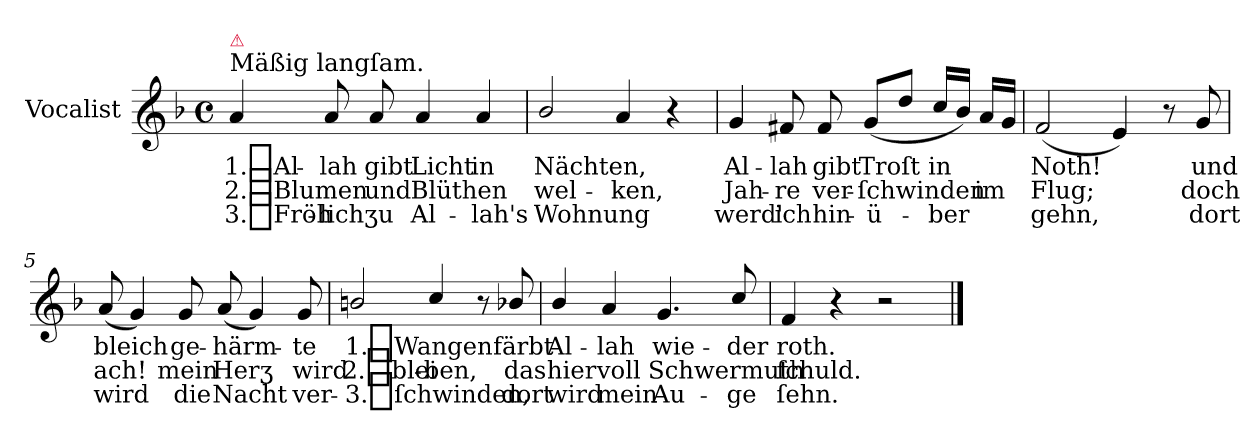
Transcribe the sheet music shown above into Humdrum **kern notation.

**kern	**text	**text	**text
*part1	*part1	*part1	*part1
*staff1	*staff1	*staff1	*staff1
*I"Vocalist	*	*	*
*clefG2	*	*	*
*k[b-]	*	*	*
*F:	*	*	*
*M4/4	*	*	*
*met(c)	*	*	*
=1	=1	=1	=1
!LO:TX:a:t=Mäßig langſam.	!	!	!
!LO:TX:a:color=crimson:t=⚠	!	!	!
4a	1._Al-	2._Blumen	3._Fröh-
8a	-lah	.	-lich
8a	gibt	und	ʒu
4a	Licht	Blüthen	Al-
4a	in	.	-lah's
=2	=2	=2	=2
2b-/	Nächten,	wel-	Wohnung
4a	.	-ken,	.
4r	.	.	.
=3	=3	=3	=3
4g	Al-	Jah-	werd'
8f#X	-lah	-re	ich
8f#	gibt	ver-	hin-
(>8g/L	Troſt	-ſchwinden	-ü-
8ddJ	.	.	.
16cc/LL	in	.	-ber
16b-JJ)	.	.	.
16aLL	.	im	.
16gJJ	.	.	.
=4	=4	=4	=4
(>2f	Noth!	Flug;	gehn,
4e)	.	.	.
8r	.	.	.
8g	und	doch	dort
=5	=5	=5	=5
(>8a	bleich	ach!	wird
4g)	.	.	.
8g	ge-	mein	die
(>8a	-härm-	Herʒ	Nacht
4g)	.	.	.
8g	-te	wird	ver-
=6	=6	=6	=6
2bn/	1._Wangen	2._blei-	-3._ſchwinden,
4cc/	.	-ben,	.
8r	.	.	.
8b-X/	färbt	das	dort
=7	=7	=7	=7
4b-/	Al-	hier	wird
4a	-lah	voll	mein
4.g	wie-	Schwermuth	Au-
8cc/	-der	.	-ge
=8	=8	=8	=8
4f	roth.	ſchuld.	ſehn.
4r	.	.	.
2r	.	.	.
==	==	==	==
*-	*-	*-	*-
